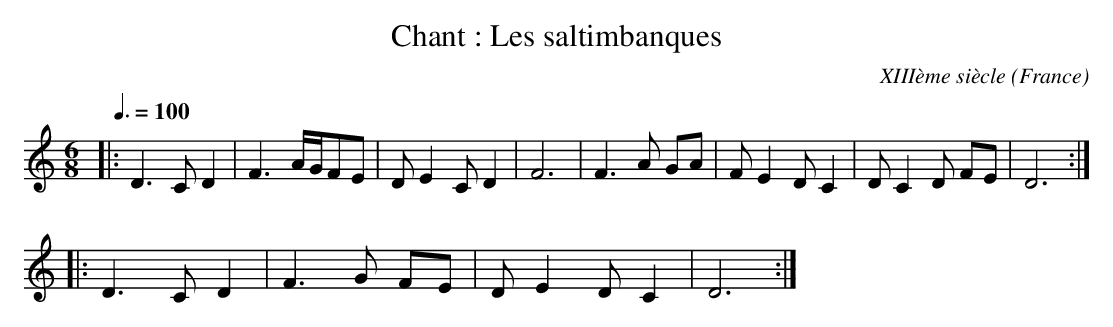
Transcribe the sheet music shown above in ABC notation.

X:1
T:Chant : Les saltimbanques
C:XIIIème siècle
O:France
M:6/8
L:1/8
Q:3/8=100
K:C
|: D3CD2|F3 A/2G/2FE|DE2CD2|F6|F3A GA|FE2DC2|DC2D FE|D6:|
|: D3CD2|F3G FE|DE2DC2|D6:|
